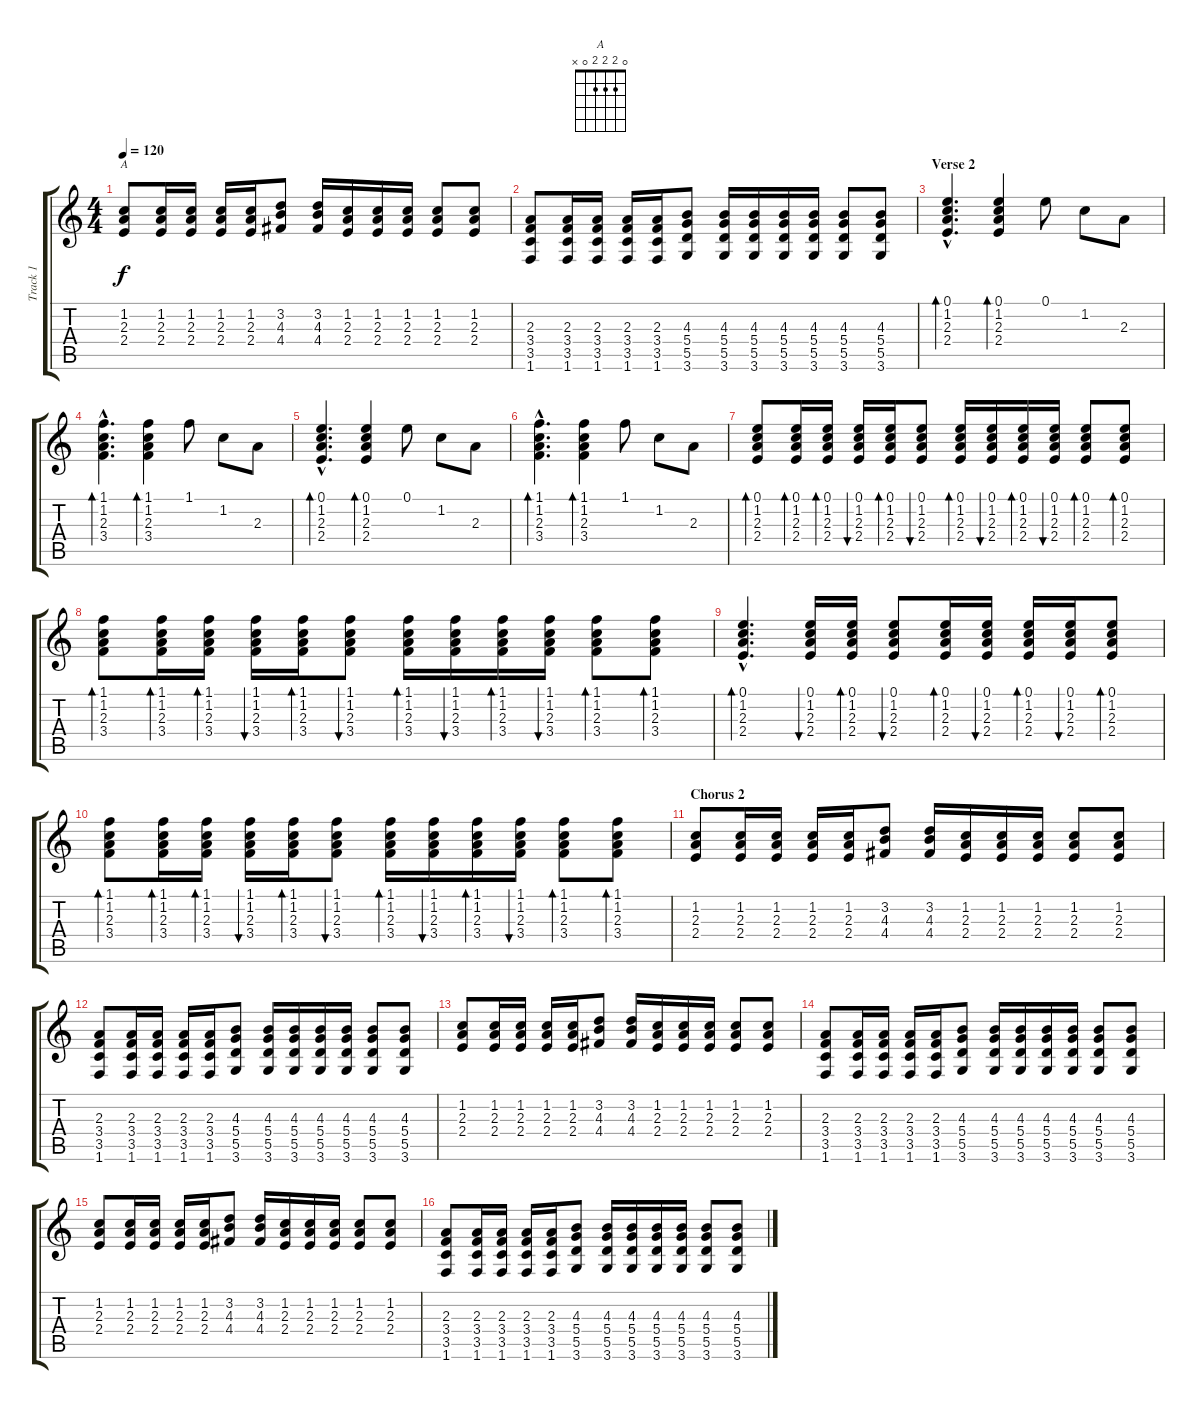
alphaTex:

\track ("Track 1" "Track 1") {instrument distortionguitar}
\staff {score tabs}
\tuning (E4 B3 G3 D3 A2 E2) {hide}
\chord ("A" 0 2 2 2 0 x)
\ts (4 4)
\tempo 120
\clef g2
\ks c
(1.2 2.3 2.4).8{ch "A" dy f} (1.2 2.3 2.4).16 (1.2 2.3 2.4).16 (1.2 2.3 2.4).16 (1.2 2.3 2.4).16 (3.2 4.3 4.4).8 (3.2 4.3 4.4).16 (1.2 2.3 2.4).16 (1.2 2.3 2.4).16 (1.2 2.3 2.4).16 (1.2 2.3 2.4).8 (1.2 2.3 2.4).8 |
(2.3 3.4 3.5 1.6).8 (2.3 3.4 3.5 1.6).16 (2.3 3.4 3.5 1.6).16 (2.3 3.4 3.5 1.6).16 (2.3 3.4 3.5 1.6).16 (4.3 5.4 5.5 3.6).8 (4.3 5.4 5.5 3.6).16 (4.3 5.4 5.5 3.6).16 (4.3 5.4 5.5 3.6).16 (4.3 5.4 5.5 3.6).16 (4.3 5.4 5.5 3.6).8 (4.3 5.4 5.5 3.6).8 |
\section ("" "Verse 2")
(0.1{hac} 1.2{hac} 2.3{hac} 2.4{hac}).4{d bd 60 instrument electricguitarclean} (0.1 1.2 2.3 2.4).4{bd 120} 0.1.8 1.2.8 2.3.8 |
(1.1{hac} 1.2{hac} 2.3{hac} 3.4{hac}).4{d bd 120} (1.1 1.2 2.3 3.4).4{bd 240} 1.1.8 1.2.8 2.3.8 |
(0.1{hac} 1.2{hac} 2.3{hac} 2.4{hac}).4{d bd 60} (0.1 1.2 2.3 2.4).4{bd 120} 0.1.8 1.2.8 2.3.8 |
(1.1{hac} 1.2{hac} 2.3{hac} 3.4{hac}).4{d bd 120} (1.1 1.2 2.3 3.4).4{bd 240} 1.1.8 1.2.8 2.3.8 |
(0.1 1.2 2.3 2.4).8{bd 60} (0.1 1.2 2.3 2.4).16{bd 240} (0.1 1.2 2.3 2.4).16{bd 240} (0.1 1.2 2.3 2.4).16{bu 240} (0.1 1.2 2.3 2.4).16{bd 240} (0.1 1.2 2.3 2.4).8{bu 240} (0.1 1.2 2.3 2.4).16{bd 240} (0.1 1.2 2.3 2.4).16{bu 240} (0.1 1.2 2.3 2.4).16{bd 240} (0.1 1.2 2.3 2.4).16{bu 240} (0.1 1.2 2.3 2.4).8{bd 240} (0.1 1.2 2.3 2.4).8{bd 240} |
(1.1 1.2 2.3 3.4).8{bd 60} (1.1 1.2 2.3 3.4).16{bd 240} (1.1 1.2 2.3 3.4).16{bd 240} (1.1 1.2 2.3 3.4).16{bu 240} (1.1 1.2 2.3 3.4).16{bd 240} (1.1 1.2 2.3 3.4).8{bu 240} (1.1 1.2 2.3 3.4).16{bd 240} (1.1 1.2 2.3 3.4).16{bu 240} (1.1 1.2 2.3 3.4).16{bd 240} (1.1 1.2 2.3 3.4).16{bu 240} (1.1 1.2 2.3 3.4).8{bd 240} (1.1 1.2 2.3 3.4).8{bd 240} |
(0.1{hac} 1.2{hac} 2.3{hac} 2.4{hac}).4{d bd 480} (0.1 1.2 2.3 2.4).16{bu 120} (0.1 1.2 2.3 2.4).16{bd 120} (0.1 1.2 2.3 2.4).8{bu 120} (0.1 1.2 2.3 2.4).16{bd 120} (0.1 1.2 2.3 2.4).16{bu 120} (0.1 1.2 2.3 2.4).16{bd 120} (0.1 1.2 2.3 2.4).16{bu 120} (0.1 1.2 2.3 2.4).8{bd 120} |
(1.1 1.2 2.3 3.4).8{bd 60} (1.1 1.2 2.3 3.4).16{bd 240} (1.1 1.2 2.3 3.4).16{bd 240} (1.1 1.2 2.3 3.4).16{bu 240} (1.1 1.2 2.3 3.4).16{bd 240} (1.1 1.2 2.3 3.4).8{bu 240} (1.1 1.2 2.3 3.4).16{bd 240} (1.1 1.2 2.3 3.4).16{bu 240} (1.1 1.2 2.3 3.4).16{bd 240} (1.1 1.2 2.3 3.4).16{bu 240} (1.1 1.2 2.3 3.4).8{bd 240} (1.1 1.2 2.3 3.4).8{bd 240} |
\section ("" "Chorus 2")
(1.2 2.3 2.4).8{instrument distortionguitar} (1.2 2.3 2.4).16 (1.2 2.3 2.4).16 (1.2 2.3 2.4).16 (1.2 2.3 2.4).16 (3.2 4.3 4.4).8 (3.2 4.3 4.4).16 (1.2 2.3 2.4).16 (1.2 2.3 2.4).16 (1.2 2.3 2.4).16 (1.2 2.3 2.4).8 (1.2 2.3 2.4).8 |
(2.3 3.4 3.5 1.6).8 (2.3 3.4 3.5 1.6).16 (2.3 3.4 3.5 1.6).16 (2.3 3.4 3.5 1.6).16 (2.3 3.4 3.5 1.6).16 (4.3 5.4 5.5 3.6).8 (4.3 5.4 5.5 3.6).16 (4.3 5.4 5.5 3.6).16 (4.3 5.4 5.5 3.6).16 (4.3 5.4 5.5 3.6).16 (4.3 5.4 5.5 3.6).8 (4.3 5.4 5.5 3.6).8 |
(1.2 2.3 2.4).8 (1.2 2.3 2.4).16 (1.2 2.3 2.4).16 (1.2 2.3 2.4).16 (1.2 2.3 2.4).16 (3.2 4.3 4.4).8 (3.2 4.3 4.4).16 (1.2 2.3 2.4).16 (1.2 2.3 2.4).16 (1.2 2.3 2.4).16 (1.2 2.3 2.4).8 (1.2 2.3 2.4).8 |
(2.3 3.4 3.5 1.6).8 (2.3 3.4 3.5 1.6).16 (2.3 3.4 3.5 1.6).16 (2.3 3.4 3.5 1.6).16 (2.3 3.4 3.5 1.6).16 (4.3 5.4 5.5 3.6).8 (4.3 5.4 5.5 3.6).16 (4.3 5.4 5.5 3.6).16 (4.3 5.4 5.5 3.6).16 (4.3 5.4 5.5 3.6).16 (4.3 5.4 5.5 3.6).8 (4.3 5.4 5.5 3.6).8 |
(1.2 2.3 2.4).8 (1.2 2.3 2.4).16 (1.2 2.3 2.4).16 (1.2 2.3 2.4).16 (1.2 2.3 2.4).16 (3.2 4.3 4.4).8 (3.2 4.3 4.4).16 (1.2 2.3 2.4).16 (1.2 2.3 2.4).16 (1.2 2.3 2.4).16 (1.2 2.3 2.4).8 (1.2 2.3 2.4).8 |
(2.3 3.4 3.5 1.6).8 (2.3 3.4 3.5 1.6).16 (2.3 3.4 3.5 1.6).16 (2.3 3.4 3.5 1.6).16 (2.3 3.4 3.5 1.6).16 (4.3 5.4 5.5 3.6).8 (4.3 5.4 5.5 3.6).16 (4.3 5.4 5.5 3.6).16 (4.3 5.4 5.5 3.6).16 (4.3 5.4 5.5 3.6).16 (4.3 5.4 5.5 3.6).8 (4.3 5.4 5.5 3.6).8
